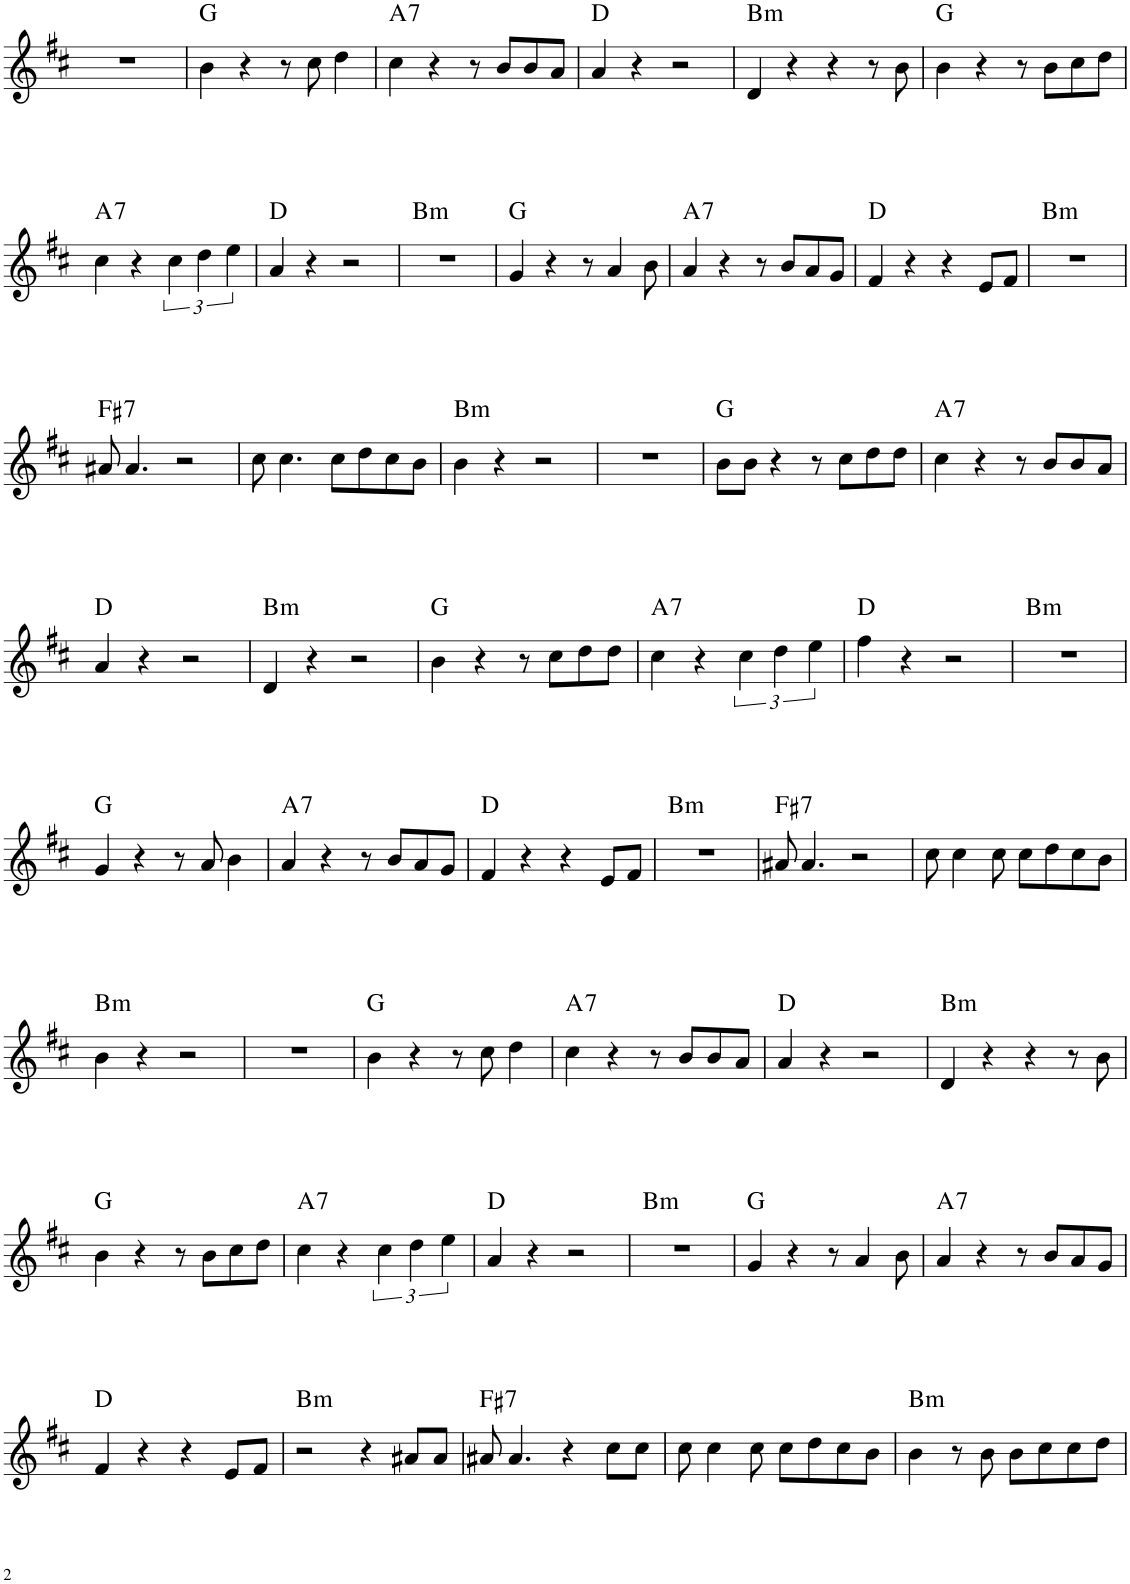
**kern	**harte
*part1	*part1
*staff1	*
*I"Piano	*
*I'Pno.	*
!!LO:PB:g=z
*clefG2	*
*k[f#c#]	*
*M4/4	*
=36	=36
1r	.
=37	=37
4b\	G:maj
4r	.
8r	.
8cc#\	.
4dd\	.
=38	=38
!	!LO:H:kt=7
4cc#\	A:7
4r	.
8r	.
8b/L	.
8b/	.
8a/J	.
=39	=39
4a/	D:maj
4r	.
2r	.
=40	=40
!	!LO:H:kt=m
4d/	B:min
4r	.
4r	.
8r	.
8b\	.
=41	=41
4b\	G:maj
4r	.
8r	.
8b\L	.
8cc#\	.
8dd\J	.
!!LO:LB:g=z
=42	=42
!	!LO:H:kt=7
4cc#\	A:7
4r	.
6cc#\	.
6dd\	.
6ee\	.
=43	=43
4a/	D:maj
4r	.
2r	.
=44	=44
!	!LO:H:kt=m
1r	B:min
=45	=45
4g/	G:maj
4r	.
8r	.
4a/	.
8b\	.
=46	=46
!	!LO:H:kt=7
4a/	A:7
4r	.
8r	.
8b/L	.
8a/	.
8g/J	.
=47	=47
4f#/	D:maj
4r	.
4r	.
8e/L	.
8f#/J	.
=48	=48
!	!LO:H:kt=m
1r	B:min
!!LO:LB:g=z
=49	=49
!	!LO:H:kt=7
8a#X/	F#:7
4.a#/	.
2r	.
=50	=50
8cc#\	.
4.cc#\	.
8cc#\L	.
8dd\	.
8cc#\	.
8b\J	.
=51	=51
!	!LO:H:kt=m
4b\	B:min
4r	.
2r	.
=52	=52
1r	.
=53	=53
8b\L	G:maj
8b\J	.
4r	.
8r	.
8cc#\L	.
8dd\	.
8dd\J	.
=54	=54
!	!LO:H:kt=7
4cc#\	A:7
4r	.
8r	.
8b/L	.
8b/	.
8a/J	.
!!LO:LB:g=z
=55	=55
4a/	D:maj
4r	.
2r	.
=56	=56
!	!LO:H:kt=m
4d/	B:min
4r	.
2r	.
=57	=57
4b\	G:maj
4r	.
8r	.
8cc#\L	.
8dd\	.
8dd\J	.
=58	=58
!	!LO:H:kt=7
4cc#\	A:7
4r	.
6cc#\	.
6dd\	.
6ee\	.
=59	=59
4ff#\	D:maj
4r	.
2r	.
=60	=60
!	!LO:H:kt=m
1r	B:min
!!LO:LB:g=z
=61	=61
4g/	G:maj
4r	.
8r	.
8a/	.
4b\	.
=62	=62
!	!LO:H:kt=7
4a/	A:7
4r	.
8r	.
8b/L	.
8a/	.
8g/J	.
=63	=63
4f#/	D:maj
4r	.
4r	.
8e/L	.
8f#/J	.
=64	=64
!	!LO:H:kt=m
1r	B:min
=65	=65
!	!LO:H:kt=7
8a#X/	F#:7
4.a#/	.
2r	.
=66	=66
8cc#\	.
4cc#\	.
8cc#\	.
8cc#\L	.
8dd\	.
8cc#\	.
8b\J	.
!!LO:LB:g=z
=67	=67
!	!LO:H:kt=m
4b\	B:min
4r	.
2r	.
=68	=68
1r	.
=69	=69
4b\	G:maj
4r	.
8r	.
8cc#\	.
4dd\	.
=70	=70
!	!LO:H:kt=7
4cc#\	A:7
4r	.
8r	.
8b/L	.
8b/	.
8a/J	.
=71	=71
4a/	D:maj
4r	.
2r	.
=72	=72
!	!LO:H:kt=m
4d/	B:min
4r	.
4r	.
8r	.
8b\	.
!!LO:LB:g=z
=73	=73
4b\	G:maj
4r	.
8r	.
8b\L	.
8cc#\	.
8dd\J	.
=74	=74
!	!LO:H:kt=7
4cc#\	A:7
4r	.
6cc#\	.
6dd\	.
6ee\	.
=75	=75
4a/	D:maj
4r	.
2r	.
=76	=76
!	!LO:H:kt=m
1r	B:min
=77	=77
4g/	G:maj
4r	.
8r	.
4a/	.
8b\	.
=78	=78
!	!LO:H:kt=7
4a/	A:7
4r	.
8r	.
8b/L	.
8a/	.
8g/J	.
!!LO:LB:g=z
=79	=79
4f#/	D:maj
4r	.
4r	.
8e/L	.
8f#/J	.
=80	=80
!	!LO:H:kt=m
2r	B:min
4r	.
8a#X/L	.
8a#/J	.
=81	=81
!	!LO:H:kt=7
8a#X/	F#:7
4.a#/	.
4r	.
8cc#\L	.
8cc#\J	.
=82	=82
8cc#\	.
4cc#\	.
8cc#\	.
8cc#\L	.
8dd\	.
8cc#\	.
8b\J	.
=83	=83
!	!LO:H:kt=m
4b\	B:min
8r	.
8b\	.
8b\L	.
8cc#\	.
8cc#\	.
8dd\J	.
=	=
*-	*-
